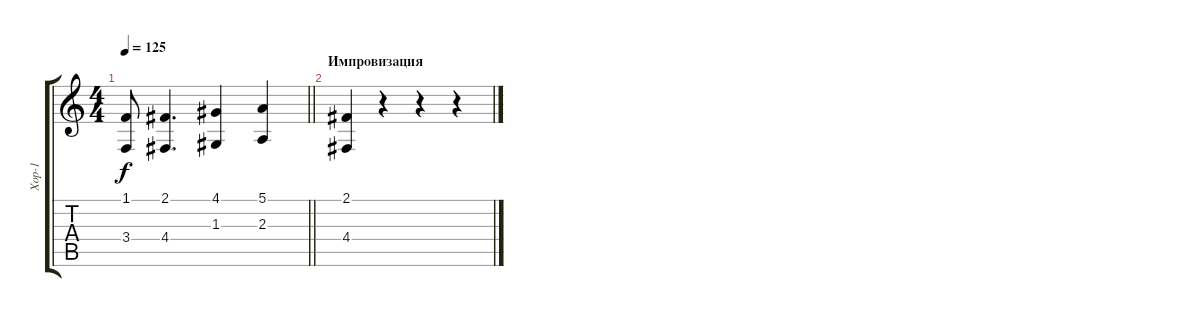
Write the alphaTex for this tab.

\track ("Хор-1" "Хор-1") {instrument choiraahs}
\staff {score tabs}
\tuning (E4 B3 G3 D3 A2 E2) {hide}
\ts (4 4)
\tempo 125
\clef g2
\barLineRight lightlight
\ks c
(1.1 3.4).8{dy f} (2.1 4.4).4{d} (4.1 1.3).4 (5.1 2.3).4 |
\section ("" "Импровизация")
(2.1 4.4).4 r.4 r.4 r.4
